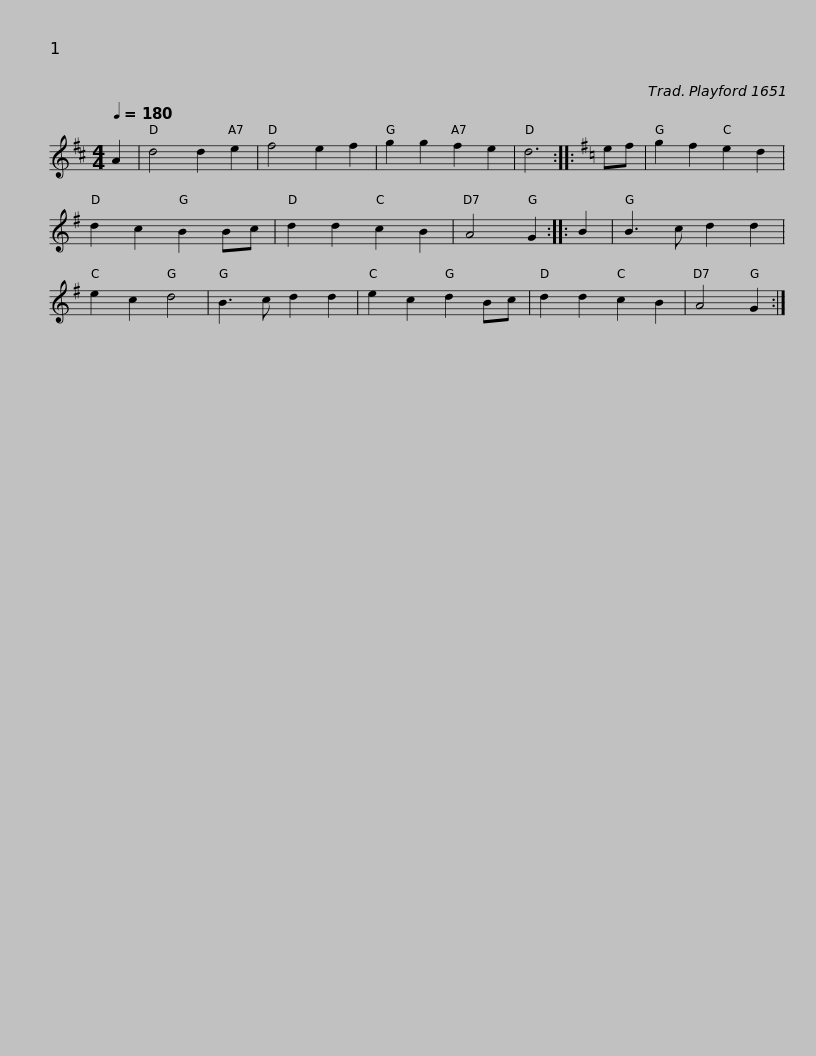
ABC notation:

X:1
L:1/8
Q:1/4=180
M:4/4
I:linebreak $
K:D
V:1 treble
V:1
 A2 | d4 d2 e2 | f4 e2 f2 | g2 g2 f2 e2 | d6 :: %5
[K:G] ef | g2 f2 e2 d2 | d2 c2 B2 Bc | d2 d2 c2 B2 | A4 G2 :: %10
 B2 |$ B3 c d2 d2 | e2 c2 d4 | B3 c d2 d2 | e2 c2 d2 Bc | %15
 d2 d2 c2 B2 | A4 G2 :| %17
